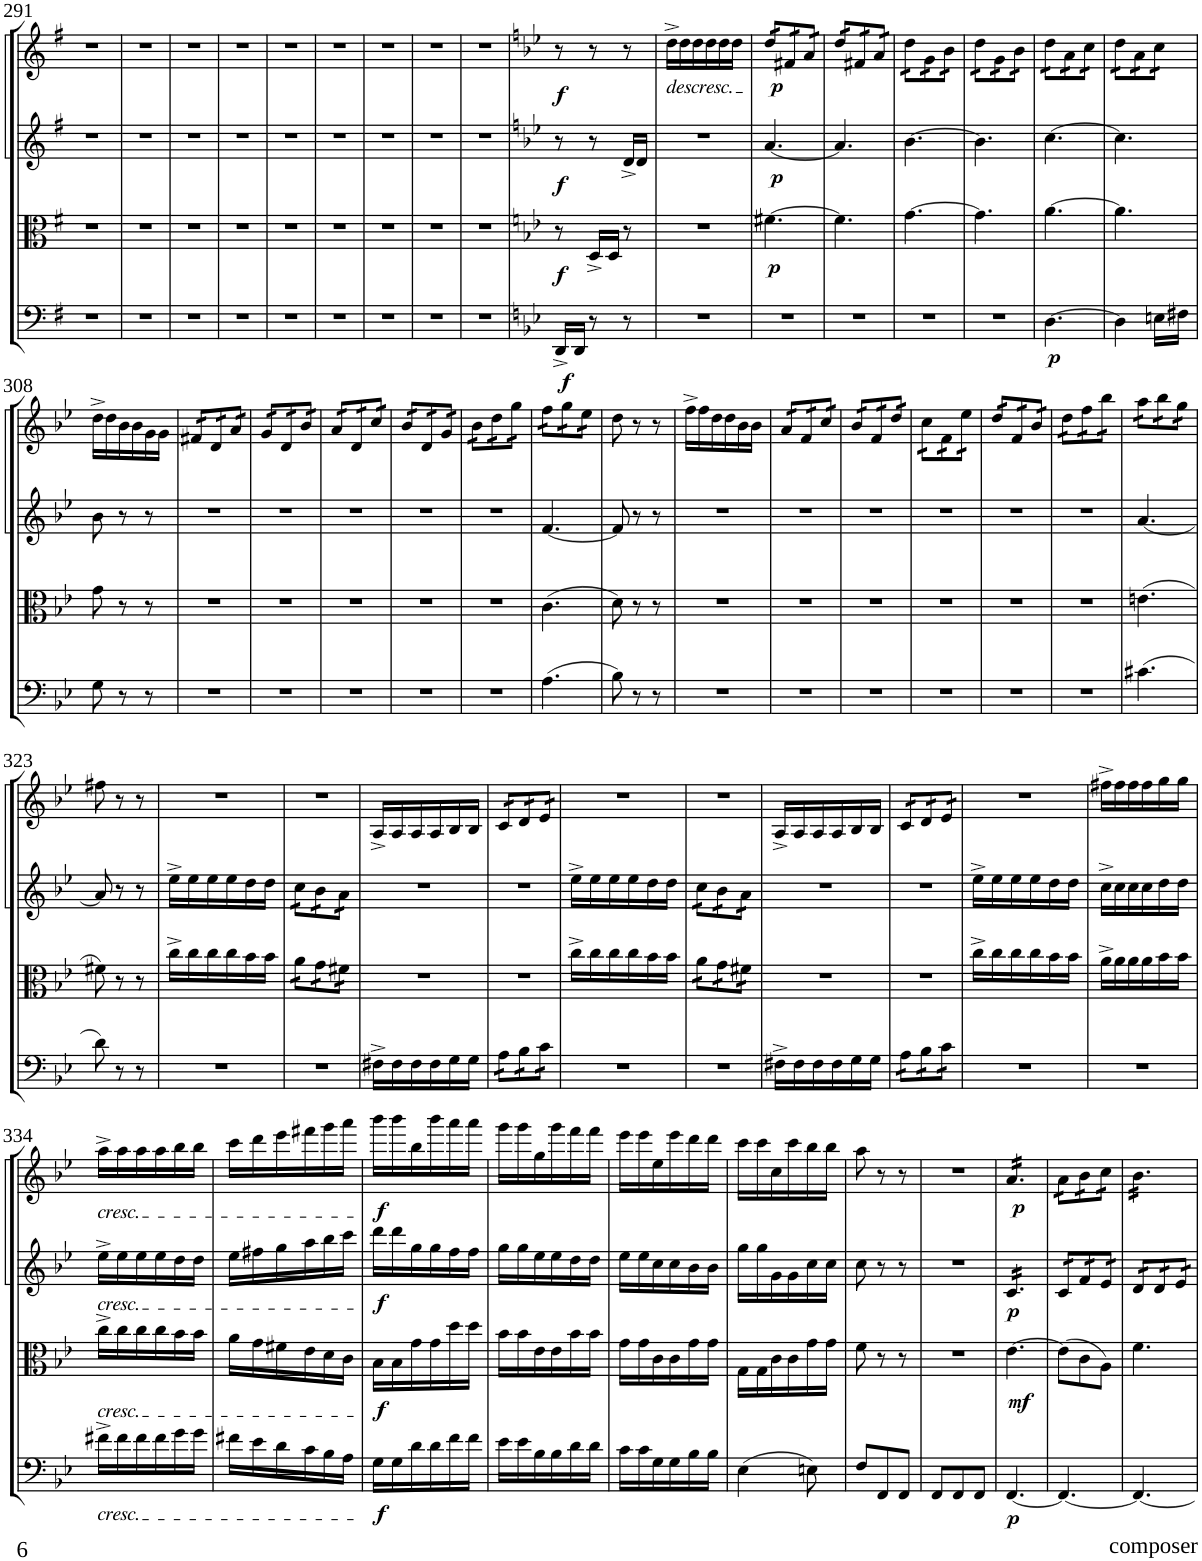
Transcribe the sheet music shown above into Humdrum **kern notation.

**kern	**dynam	**kern	**dynam	**kern	**dynam	**kern	**dynam
*part4	*part4	*part3	*part3	*part2	*part2	*part1	*part1
*staff4	*staff4	*staff3	*staff3	*staff2	*staff2	*staff1	*staff1
*I"Cello	*	*I"Viola	*	*I"Violin II	*	*I"Violin I	*
*	*	*I'Vla	*	*I'Vln	*	*I'Vln	*
!!LO:PB:g=z
*clefF4	*	*clefC3	*	*clefG2	*	*clefG2	*
*k[f#]	*	*k[f#]	*	*k[f#]	*	*k[f#]	*
*M3/8	*	*M3/8	*	*M3/8	*	*M3/8	*
=291	=291	=291	=291	=291	=291	=291	=291
4.r	.	4.r	.	4.r	.	4.r	.
=292	=292	=292	=292	=292	=292	=292	=292
4.r	.	4.r	.	4.r	.	4.r	.
=293	=293	=293	=293	=293	=293	=293	=293
4.r	.	4.r	.	4.r	.	4.r	.
=294	=294	=294	=294	=294	=294	=294	=294
4.r	.	4.r	.	4.r	.	4.r	.
=295	=295	=295	=295	=295	=295	=295	=295
4.r	.	4.r	.	4.r	.	4.r	.
=296	=296	=296	=296	=296	=296	=296	=296
4.r	.	4.r	.	4.r	.	4.r	.
=297	=297	=297	=297	=297	=297	=297	=297
4.r	.	4.r	.	4.r	.	4.r	.
=298	=298	=298	=298	=298	=298	=298	=298
4.r	.	4.r	.	4.r	.	4.r	.
=299	=299	=299	=299	=299	=299	=299	=299
4.r	.	4.r	.	4.r	.	4.r	.
=300	=300	=300	=300	=300	=300	=300	=300
*k[b-e-]	*	*k[b-e-]	*	*k[b-e-]	*	*k[b-e-]	*
!	!LO:DY:b	!	!LO:DY:b	!	!LO:DY:b	!	!LO:DY:b
16DD^/LL	f	8r	f	8r	f	8r	f
16DD/JJ	.	.	.	.	.	.	.
8r	.	16D^/LL	.	8r	.	8r	.
.	.	16D/JJ	.	.	.	.	.
8r	.	8r	.	16d^/LL	.	8r	.
.	.	.	.	16d/JJ	.	.	.
=301	=301	=301	=301	=301	=301	=301	=301
!	!	!	!	!	!	!LO:TX:b:i:t=descresc.	!
4.r	.	4.r	.	4.r	.	16dd^\LL	.
.	.	.	.	.	.	16dd\	.
.	.	.	.	.	.	16dd\	.
.	.	.	.	.	.	16dd\	.
.	.	.	.	.	.	16dd\	.
.	.	.	.	.	.	16dd\JJ	.
=302	=302	=302	=302	=302	=302	=302	=302
!	!	!	!LO:DY:b	!	!LO:DY:b	!	!LO:DY:b
*	*	*	*	*	*	*tremolo	*
4.r	.	[4.f#X\	p	[4.a/	p	16dd/LL	p
.	.	.	.	.	.	16dd/	.
.	.	.	.	.	.	16f#X/	.
.	.	.	.	.	.	16f#X/	.
.	.	.	.	.	.	16a/	.
.	.	.	.	.	.	16a/JJ	.
=303	=303	=303	=303	=303	=303	=303	=303
4.r	.	4.f#\]	.	4.a/]	.	16dd/LL	.
.	.	.	.	.	.	16dd/	.
.	.	.	.	.	.	16f#X/	.
.	.	.	.	.	.	16f#X/	.
.	.	.	.	.	.	16a/	.
.	.	.	.	.	.	16a/JJ	.
=304	=304	=304	=304	=304	=304	=304	=304
4.r	.	[4.g\	.	[4.b-\	.	16dd\LL	.
.	.	.	.	.	.	16dd\	.
.	.	.	.	.	.	16g\	.
.	.	.	.	.	.	16g\	.
.	.	.	.	.	.	16b-\	.
.	.	.	.	.	.	16b-\JJ	.
=305	=305	=305	=305	=305	=305	=305	=305
4.r	.	4.g\]	.	4.b-\]	.	16dd\LL	.
.	.	.	.	.	.	16dd\	.
.	.	.	.	.	.	16g\	.
.	.	.	.	.	.	16g\	.
.	.	.	.	.	.	16b-\	.
.	.	.	.	.	.	16b-\JJ	.
=306	=306	=306	=306	=306	=306	=306	=306
!	!LO:DY:b	!	!	!	!	!	!
[4.D\	p	[4.a\	.	[4.cc\	.	16dd\LL	.
.	.	.	.	.	.	16dd\	.
.	.	.	.	.	.	16a\	.
.	.	.	.	.	.	16a\	.
.	.	.	.	.	.	16cc\	.
.	.	.	.	.	.	16cc\JJ	.
=307	=307	=307	=307	=307	=307	=307	=307
4D\]	.	4.a\]	.	4.cc\]	.	16dd\LL	.
.	.	.	.	.	.	16dd\	.
.	.	.	.	.	.	16a\	.
.	.	.	.	.	.	16a\	.
16En\LL	.	.	.	.	.	16cc\	.
16F#X\JJ	.	.	.	.	.	16cc\JJ	.
*	*	*	*	*	*	*Xtremolo	*
!!LO:LB:g=z
=308	=308	=308	=308	=308	=308	=308	=308
8G\	.	8g\	.	8b-\	.	16dd^\LL	.
.	.	.	.	.	.	16dd\	.
8r	.	8r	.	8r	.	16b-\	.
.	.	.	.	.	.	16b-\	.
8r	.	8r	.	8r	.	16g\	.
.	.	.	.	.	.	16g\JJ	.
=309	=309	=309	=309	=309	=309	=309	=309
*	*	*	*	*	*	*tremolo	*
4.r	.	4.r	.	4.r	.	16f#X/LL	.
.	.	.	.	.	.	16f#X/	.
.	.	.	.	.	.	16d/	.
.	.	.	.	.	.	16d/	.
.	.	.	.	.	.	16a/	.
.	.	.	.	.	.	16a/JJ	.
=310	=310	=310	=310	=310	=310	=310	=310
4.r	.	4.r	.	4.r	.	16g/LL	.
.	.	.	.	.	.	16g/	.
.	.	.	.	.	.	16d/	.
.	.	.	.	.	.	16d/	.
.	.	.	.	.	.	16b-/	.
.	.	.	.	.	.	16b-/JJ	.
=311	=311	=311	=311	=311	=311	=311	=311
4.r	.	4.r	.	4.r	.	16a/LL	.
.	.	.	.	.	.	16a/	.
.	.	.	.	.	.	16d/	.
.	.	.	.	.	.	16d/	.
.	.	.	.	.	.	16cc/	.
.	.	.	.	.	.	16cc/JJ	.
=312	=312	=312	=312	=312	=312	=312	=312
4.r	.	4.r	.	4.r	.	16b-/LL	.
.	.	.	.	.	.	16b-/	.
.	.	.	.	.	.	16d/	.
.	.	.	.	.	.	16d/	.
.	.	.	.	.	.	16g/	.
.	.	.	.	.	.	16g/JJ	.
=313	=313	=313	=313	=313	=313	=313	=313
4.r	.	4.r	.	4.r	.	16b-\LL	.
.	.	.	.	.	.	16b-\	.
.	.	.	.	.	.	16dd\	.
.	.	.	.	.	.	16dd\	.
.	.	.	.	.	.	16gg\	.
.	.	.	.	.	.	16gg\JJ	.
=314	=314	=314	=314	=314	=314	=314	=314
(4.A\	.	(4.c\	.	[4.f/	.	16ff\LL	.
.	.	.	.	.	.	16ff\	.
.	.	.	.	.	.	16gg\	.
.	.	.	.	.	.	16gg\	.
.	.	.	.	.	.	16ee-\	.
.	.	.	.	.	.	16ee-\JJ	.
*	*	*	*	*	*	*Xtremolo	*
=315	=315	=315	=315	=315	=315	=315	=315
8B-\)	.	8d\)	.	8f/]	.	8dd\	.
8r	.	8r	.	8r	.	8r	.
8r	.	8r	.	8r	.	8r	.
=316	=316	=316	=316	=316	=316	=316	=316
4.r	.	4.r	.	4.r	.	16ff^\LL	.
.	.	.	.	.	.	16ff\	.
.	.	.	.	.	.	16dd\	.
.	.	.	.	.	.	16dd\	.
.	.	.	.	.	.	16b-\	.
.	.	.	.	.	.	16b-\JJ	.
=317	=317	=317	=317	=317	=317	=317	=317
*	*	*	*	*	*	*tremolo	*
4.r	.	4.r	.	4.r	.	16a/LL	.
.	.	.	.	.	.	16a/	.
.	.	.	.	.	.	16f/	.
.	.	.	.	.	.	16f/	.
.	.	.	.	.	.	16cc/	.
.	.	.	.	.	.	16cc/JJ	.
=318	=318	=318	=318	=318	=318	=318	=318
4.r	.	4.r	.	4.r	.	16b-/LL	.
.	.	.	.	.	.	16b-/	.
.	.	.	.	.	.	16f/	.
.	.	.	.	.	.	16f/	.
.	.	.	.	.	.	16dd/	.
.	.	.	.	.	.	16dd/JJ	.
=319	=319	=319	=319	=319	=319	=319	=319
4.r	.	4.r	.	4.r	.	16cc\LL	.
.	.	.	.	.	.	16cc\	.
.	.	.	.	.	.	16f\	.
.	.	.	.	.	.	16f\	.
.	.	.	.	.	.	16ee-\	.
.	.	.	.	.	.	16ee-\JJ	.
=320	=320	=320	=320	=320	=320	=320	=320
4.r	.	4.r	.	4.r	.	16dd/LL	.
.	.	.	.	.	.	16dd/	.
.	.	.	.	.	.	16f/	.
.	.	.	.	.	.	16f/	.
.	.	.	.	.	.	16b-/	.
.	.	.	.	.	.	16b-/JJ	.
=321	=321	=321	=321	=321	=321	=321	=321
4.r	.	4.r	.	4.r	.	16dd\LL	.
.	.	.	.	.	.	16dd\	.
.	.	.	.	.	.	16ff\	.
.	.	.	.	.	.	16ff\	.
.	.	.	.	.	.	16bb-\	.
.	.	.	.	.	.	16bb-\JJ	.
=322	=322	=322	=322	=322	=322	=322	=322
(4.c#X\	.	(4.en\	.	[4.a/	.	16aa\LL	.
.	.	.	.	.	.	16aa\	.
.	.	.	.	.	.	16bb-\	.
.	.	.	.	.	.	16bb-\	.
.	.	.	.	.	.	16gg\	.
.	.	.	.	.	.	16gg\JJ	.
*	*	*	*	*	*	*Xtremolo	*
!!LO:LB:g=z
=323	=323	=323	=323	=323	=323	=323	=323
8d\)	.	8f#X\)	.	8a/]	.	8ff#X\	.
8r	.	8r	.	8r	.	8r	.
8r	.	8r	.	8r	.	8r	.
=324	=324	=324	=324	=324	=324	=324	=324
4.r	.	16cc^\LL	.	16ee-^\LL	.	4.r	.
.	.	16cc\	.	16ee-\	.	.	.
.	.	16cc\	.	16ee-\	.	.	.
.	.	16cc\	.	16ee-\	.	.	.
.	.	16b-\	.	16dd\	.	.	.
.	.	16b-\JJ	.	16dd\JJ	.	.	.
=325	=325	=325	=325	=325	=325	=325	=325
*	*	*tremolo	*	*	*	*	*
*	*	*	*	*tremolo	*	*	*
4.r	.	16a\LL	.	16cc\LL	.	4.r	.
.	.	16a\	.	16cc\	.	.	.
.	.	16g\	.	16b-\	.	.	.
.	.	16g\	.	16b-\	.	.	.
.	.	16f#X\	.	16a\	.	.	.
.	.	16f#X\JJ	.	16a\JJ	.	.	.
*	*	*	*	*Xtremolo	*	*	*
*	*	*Xtremolo	*	*	*	*	*
=326	=326	=326	=326	=326	=326	=326	=326
16F#X^\LL	.	4.r	.	4.r	.	16A^/LL	.
16F#\	.	.	.	.	.	16A/	.
16F#\	.	.	.	.	.	16A/	.
16F#\	.	.	.	.	.	16A/	.
16G\	.	.	.	.	.	16B-/	.
16G\JJ	.	.	.	.	.	16B-/JJ	.
=327	=327	=327	=327	=327	=327	=327	=327
*tremolo	*	*	*	*	*	*	*
*	*	*	*	*	*	*tremolo	*
16A\LL	.	4.r	.	4.r	.	16c/LL	.
16A\	.	.	.	.	.	16c/	.
16B-\	.	.	.	.	.	16d/	.
16B-\	.	.	.	.	.	16d/	.
16c\	.	.	.	.	.	16e-/	.
16c\JJ	.	.	.	.	.	16e-/JJ	.
*	*	*	*	*	*	*Xtremolo	*
*Xtremolo	*	*	*	*	*	*	*
=328	=328	=328	=328	=328	=328	=328	=328
4.r	.	16cc^\LL	.	16ee-^\LL	.	4.r	.
.	.	16cc\	.	16ee-\	.	.	.
.	.	16cc\	.	16ee-\	.	.	.
.	.	16cc\	.	16ee-\	.	.	.
.	.	16b-\	.	16dd\	.	.	.
.	.	16b-\JJ	.	16dd\JJ	.	.	.
=329	=329	=329	=329	=329	=329	=329	=329
*	*	*tremolo	*	*	*	*	*
*	*	*	*	*tremolo	*	*	*
4.r	.	16a\LL	.	16cc\LL	.	4.r	.
.	.	16a\	.	16cc\	.	.	.
.	.	16g\	.	16b-\	.	.	.
.	.	16g\	.	16b-\	.	.	.
.	.	16f#X\	.	16a\	.	.	.
.	.	16f#X\JJ	.	16a\JJ	.	.	.
*	*	*	*	*Xtremolo	*	*	*
*	*	*Xtremolo	*	*	*	*	*
=330	=330	=330	=330	=330	=330	=330	=330
16F#X^\LL	.	4.r	.	4.r	.	16A^/LL	.
16F#\	.	.	.	.	.	16A/	.
16F#\	.	.	.	.	.	16A/	.
16F#\	.	.	.	.	.	16A/	.
16G\	.	.	.	.	.	16B-/	.
16G\JJ	.	.	.	.	.	16B-/JJ	.
=331	=331	=331	=331	=331	=331	=331	=331
*tremolo	*	*	*	*	*	*	*
*	*	*	*	*	*	*tremolo	*
16A\LL	.	4.r	.	4.r	.	16c/LL	.
16A\	.	.	.	.	.	16c/	.
16B-\	.	.	.	.	.	16d/	.
16B-\	.	.	.	.	.	16d/	.
16c\	.	.	.	.	.	16e-/	.
16c\JJ	.	.	.	.	.	16e-/JJ	.
*	*	*	*	*	*	*Xtremolo	*
*Xtremolo	*	*	*	*	*	*	*
=332	=332	=332	=332	=332	=332	=332	=332
4.r	.	16cc^\LL	.	16ee-^\LL	.	4.r	.
.	.	16cc\	.	16ee-\	.	.	.
.	.	16cc\	.	16ee-\	.	.	.
.	.	16cc\	.	16ee-\	.	.	.
.	.	16b-\	.	16dd\	.	.	.
.	.	16b-\JJ	.	16dd\JJ	.	.	.
=333	=333	=333	=333	=333	=333	=333	=333
4.r	.	16a^\LL	.	16cc^\LL	.	16ff#X^\LL	.
.	.	16a\	.	16cc\	.	16ff#\	.
.	.	16a\	.	16cc\	.	16ff#\	.
.	.	16a\	.	16cc\	.	16ff#\	.
.	.	16b-\	.	16dd\	.	16gg\	.
.	.	16b-\JJ	.	16dd\JJ	.	16gg\JJ	.
!!LO:LB:g=z
=334	=334	=334	=334	=334	=334	=334	=334
!	!	!	!	!	!	!LO:TX:b:i:t=cresc.	!
!	!	!	!	!LO:TX:b:i:t=cresc.	!	!	!
!	!	!LO:TX:b:i:t=cresc.	!	!	!	!	!
!LO:TX:b:i:t=cresc.	!	!	!	!	!	!	!
16f#X^\LL	.	16cc^\LL	.	16ee-^\LL	.	16aa^\LL	.
16f#\	.	16cc\	.	16ee-\	.	16aa\	.
16f#\	.	16cc\	.	16ee-\	.	16aa\	.
16f#\	.	16cc\	.	16ee-\	.	16aa\	.
16g\	.	16b-\	.	16dd\	.	16bb-\	.
16g\JJ	.	16b-\JJ	.	16dd\JJ	.	16bb-\JJ	.
=335	=335	=335	=335	=335	=335	=335	=335
16f#X\LL	.	16a\LL	.	16ee-\LL	.	16ccc\LL	.
16e-\	.	16g\	.	16ff#X\	.	16ddd\	.
16d\	.	16f#X\	.	16gg\	.	16eee-\	.
16c\	.	16e-\	.	16aa\	.	16fff#X\	.
16B-\	.	16d\	.	16bb-\	.	16ggg\	.
16A\JJ	.	16c\JJ	.	16ccc\JJ	.	16aaa\JJ	.
=336	=336	=336	=336	=336	=336	=336	=336
!	!LO:DY:b	!	!LO:DY:b	!	!LO:DY:b	!	!LO:DY:b
16G\LL	f	16B-\LL	f	16ddd\LL	f	16bbb-\LL	f
16G\	.	16B-\	.	16ddd\	.	16bbb-\	.
16d\	.	16g\	.	16gg\	.	16bb-^\	.
16d\	.	16g\	.	16gg\	.	16bbb-\	.
16f\	.	16dd\	.	16ff\	.	16aaa\	.
16f\JJ	.	16dd\JJ	.	16ff\JJ	.	16aaa\JJ	.
=337	=337	=337	=337	=337	=337	=337	=337
16e-\LL	.	16b-\LL	.	16gg\LL	.	16ggg\LL	.
16e-\	.	16b-\	.	16gg\	.	16ggg\	.
16B-\	.	16e-\	.	16ee-\	.	16gg^\	.
16B-\	.	16e-\	.	16ee-\	.	16ggg\	.
16d\	.	16b-\	.	16dd\	.	16fff\	.
16d\JJ	.	16b-\JJ	.	16dd\JJ	.	16fff\JJ	.
=338	=338	=338	=338	=338	=338	=338	=338
16c\LL	.	16g\LL	.	16ee-\LL	.	16eee-\LL	.
16c\	.	16g\	.	16ee-\	.	16eee-\	.
16G\	.	16c\	.	16cc\	.	16ee-^\	.
16G\	.	16c\	.	16cc\	.	16eee-\	.
16B-\	.	16g\	.	16b-\	.	16ddd\	.
16B-\JJ	.	16g\JJ	.	16b-\JJ	.	16ddd\JJ	.
=339	=339	=339	=339	=339	=339	=339	=339
(4E-\	.	16G\LL	.	16gg\LL	.	16ccc\LL	.
.	.	16G\	.	16gg\	.	16ccc\	.
.	.	16c\	.	16g\	.	16cc^\	.
.	.	16c\	.	16g\	.	16ccc\	.
8En\)	.	16g\	.	16cc\	.	16bb-\	.
.	.	16g\JJ	.	16cc\JJ	.	16bb-\JJ	.
=340	=340	=340	=340	=340	=340	=340	=340
8F/L	.	8f\	.	8cc\	.	8aa\	.
8FF/	.	8r	.	8r	.	8r	.
8FF/J	.	8r	.	8r	.	8r	.
=341	=341	=341	=341	=341	=341	=341	=341
8FF/L	.	4.r	.	4.r	.	4.r	.
8FF/	.	.	.	.	.	.	.
8FF/J	.	.	.	.	.	.	.
=342	=342	=342	=342	=342	=342	=342	=342
!	!LO:DY:b	!	!LO:DY:b	!	!LO:DY:b	!	!LO:DY:b
*	*	*	*	*tremolo	*	*	*
*	*	*	*	*	*	*tremolo	*
[4.FF/	p	[4.e-\	mf	16c/LL	p	16a/LL	p
.	.	.	.	16c/	.	16a/	.
.	.	.	.	16c/	.	16a/	.
.	.	.	.	16c/	.	16a/	.
.	.	.	.	16c/	.	16a/	.
.	.	.	.	16c/JJ	.	16a/JJ	.
=343	=343	=343	=343	=343	=343	=343	=343
4.FF/_	.	(8e-\L]	.	16c/LL	.	16a\LL	.
.	.	.	.	16c/	.	16a\	.
.	.	8c\	.	16f/	.	16b-\	.
.	.	.	.	16f/	.	16b-\	.
.	.	8A\J)	.	16e-/	.	16cc\	.
.	.	.	.	16e-/JJ	.	16cc\JJ	.
=344	=344	=344	=344	=344	=344	=344	=344
4.FF/_	.	4.f\	.	16d/LL	.	16b-\LL	.
.	.	.	.	16d/	.	16b-\	.
.	.	.	.	16d/	.	16b-\	.
.	.	.	.	16d/	.	16b-\	.
.	.	.	.	16e-/	.	16b-\	.
.	.	.	.	16e-/JJ	.	16b-\JJ	.
*	*	*	*	*	*	*Xtremolo	*
*	*	*	*	*Xtremolo	*	*	*
=	=	=	=	=	=	=	=
*-	*-	*-	*-	*-	*-	*-	*-
